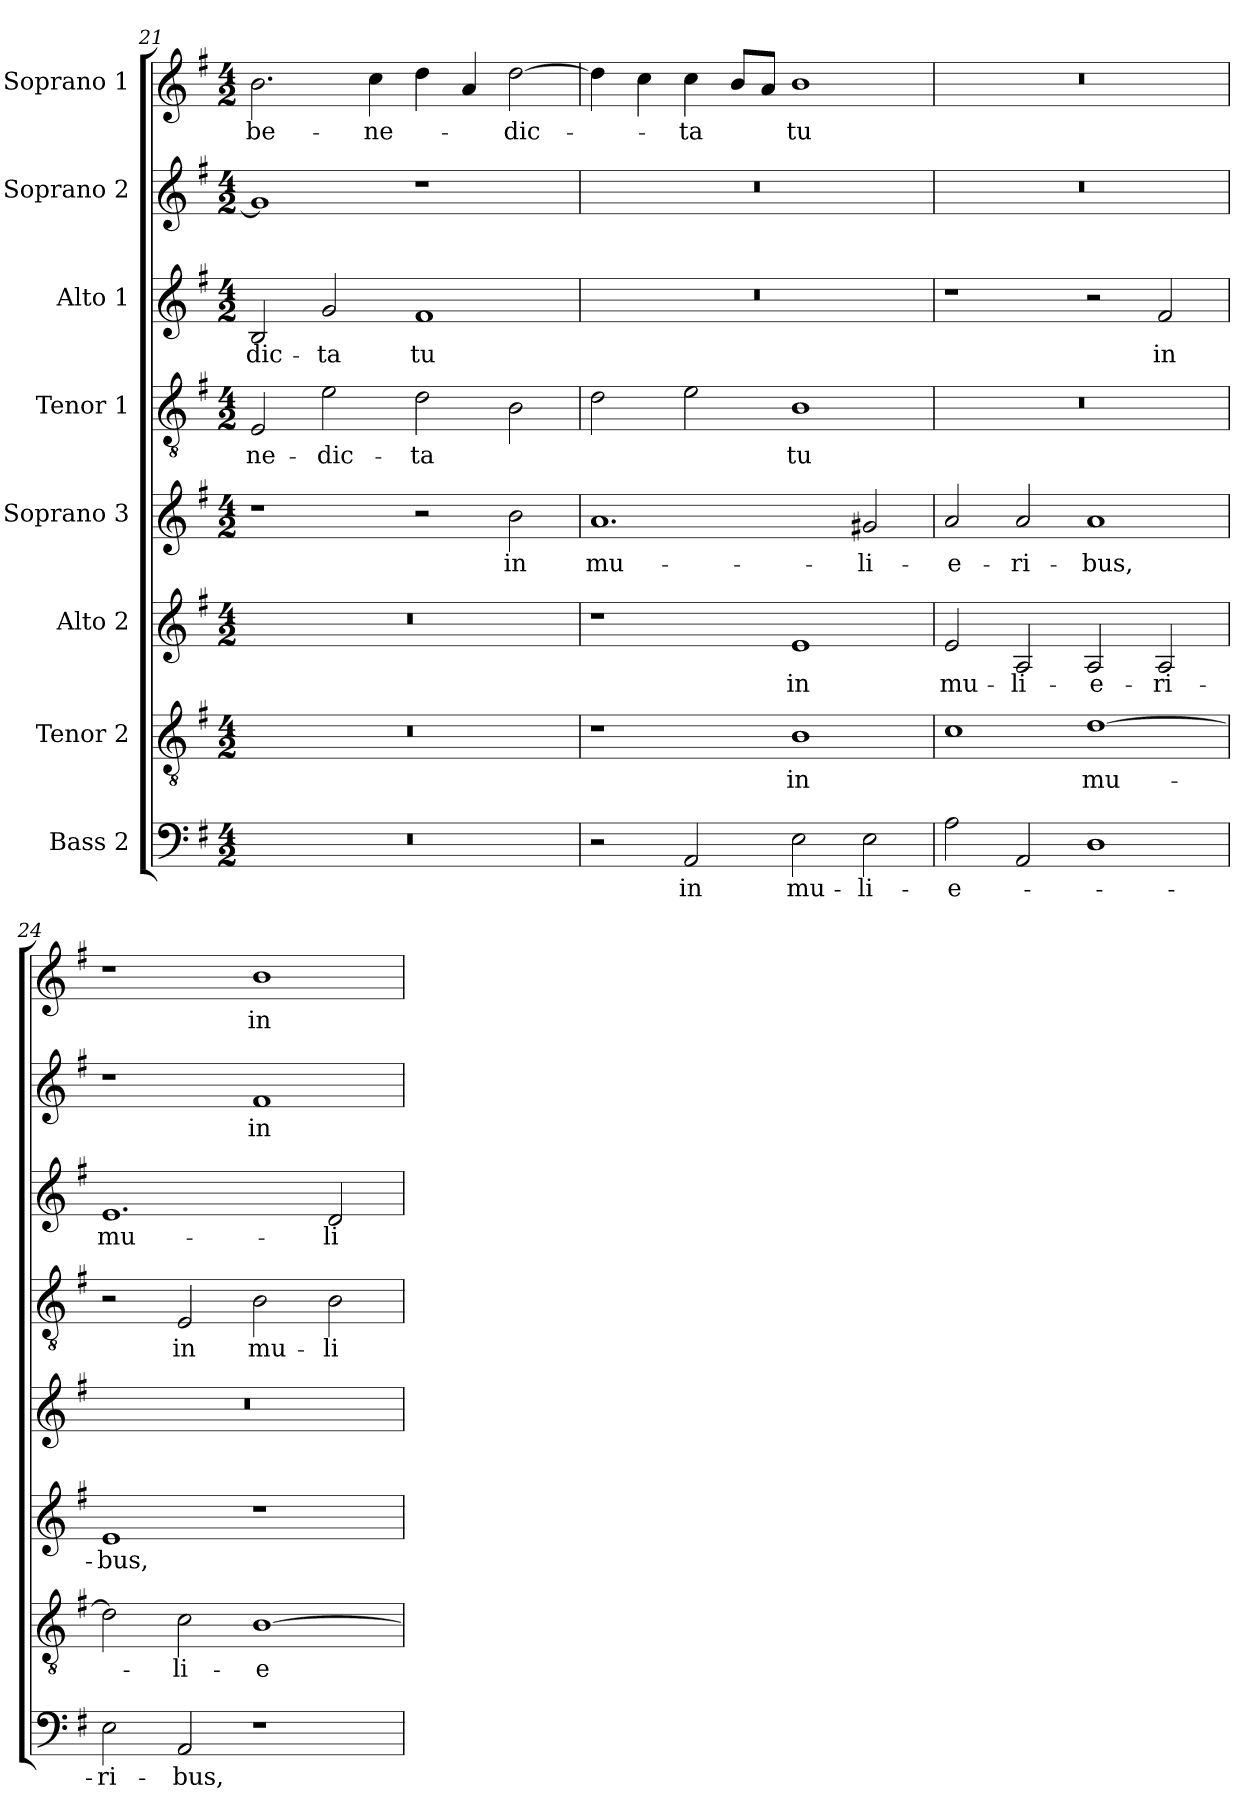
**kern	**text	**kern	**text	**kern	**text	**kern	**text	**kern	**text	**kern	**text	**kern	**text	**kern	**text
*part8	*part8	*part7	*part7	*part6	*part6	*part5	*part5	*part4	*part4	*part3	*part3	*part2	*part2	*part1	*part1
*staff8	*staff8	*staff7	*staff7	*staff6	*staff6	*staff5	*staff5	*staff4	*staff4	*staff3	*staff3	*staff2	*staff2	*staff1	*staff1
*I"Bass 2	*	*I"Tenor 2	*	*I"Alto 2	*	*I"Soprano 3	*	*I"Tenor 1	*	*I"Alto 1	*	*I"Soprano 2	*	*I"Soprano 1	*
*clefF4	*	*clefGv2	*	*clefG2	*	*clefG2	*	*clefGv2	*	*clefG2	*	*clefG2	*	*clefG2	*
*k[f#]	*	*k[f#]	*	*k[f#]	*	*k[f#]	*	*k[f#]	*	*k[f#]	*	*k[f#]	*	*k[f#]	*
*e:	*	*e:	*	*e:	*	*e:	*	*e:	*	*e:	*	*e:	*	*e:	*
*M4/2	*	*M4/2	*	*M4/2	*	*M4/2	*	*M4/2	*	*M4/2	*	*M4/2	*	*M4/2	*
=21	=21	=21	=21	=21	=21	=21	=21	=21	=21	=21	=21	=21	=21	=21	=21
0r	.	0r	.	0r	.	1r	.	2E/	-ne-	2B/	-dic-	1g]	.	2.b\	be-
.	.	.	.	.	.	.	.	2e\	-dic-	2g/	-ta	.	.	.	.
.	.	.	.	.	.	.	.	.	.	.	.	.	.	4cc\	-ne-
.	.	.	.	.	.	2r	.	2d\	-ta	1f#	tu	1r	.	4dd\	.
.	.	.	.	.	.	.	.	.	.	.	.	.	.	4a/	.
.	.	.	.	.	.	2b\	in	2B\	.	.	.	.	.	[2dd\	-dic-
=22	=22	=22	=22	=22	=22	=22	=22	=22	=22	=22	=22	=22	=22	=22	=22
2r	.	1r	.	1r	.	1.a	mu-	2d\	.	0r	.	0r	.	4dd\]	.
.	.	.	.	.	.	.	.	.	.	.	.	.	.	4cc\	.
2AA/	in	.	.	.	.	.	.	2e\	.	.	.	.	.	4cc\	-ta
.	.	.	.	.	.	.	.	.	.	.	.	.	.	8b/L	.
.	.	.	.	.	.	.	.	.	.	.	.	.	.	8a/J	.
2E\	mu-	1B	in	1e	in	.	.	1B	tu	.	.	.	.	1b	tu
2E\	-li-	.	.	.	.	2g#X/	-li-	.	.	.	.	.	.	.	.
=23	=23	=23	=23	=23	=23	=23	=23	=23	=23	=23	=23	=23	=23	=23	=23
2A\	-e-	1c	.	2e/	mu-	2a/	-e-	0r	.	1r	.	0r	.	0r	.
2AA/	.	.	.	2A/	-li-	2a/	-ri-	.	.	.	.	.	.	.	.
1D	.	[1d	mu-	2A/	-e-	1a	-bus,	.	.	2r	.	.	.	.	.
.	.	.	.	2A/	-ri-	.	.	.	.	2f#/	in	.	.	.	.
=24	=24	=24	=24	=24	=24	=24	=24	=24	=24	=24	=24	=24	=24	=24	=24
2E\	-ri-	2d\]	.	1e	-bus,	0r	.	2r	.	1.e	mu-	1r	.	1r	.
2AA/	-bus,	2c\	-li-	.	.	.	.	2E/	in	.	.	.	.	.	.
1r	.	[1B	-e-	1r	.	.	.	2B\	mu-	.	.	1f#	in	1b	in
.	.	.	.	.	.	.	.	2B\	-li-	2d/	-li-	.	.	.	.
=	=	=	=	=	=	=	=	=	=	=	=	=	=	=	=
*-	*-	*-	*-	*-	*-	*-	*-	*-	*-	*-	*-	*-	*-	*-	*-
